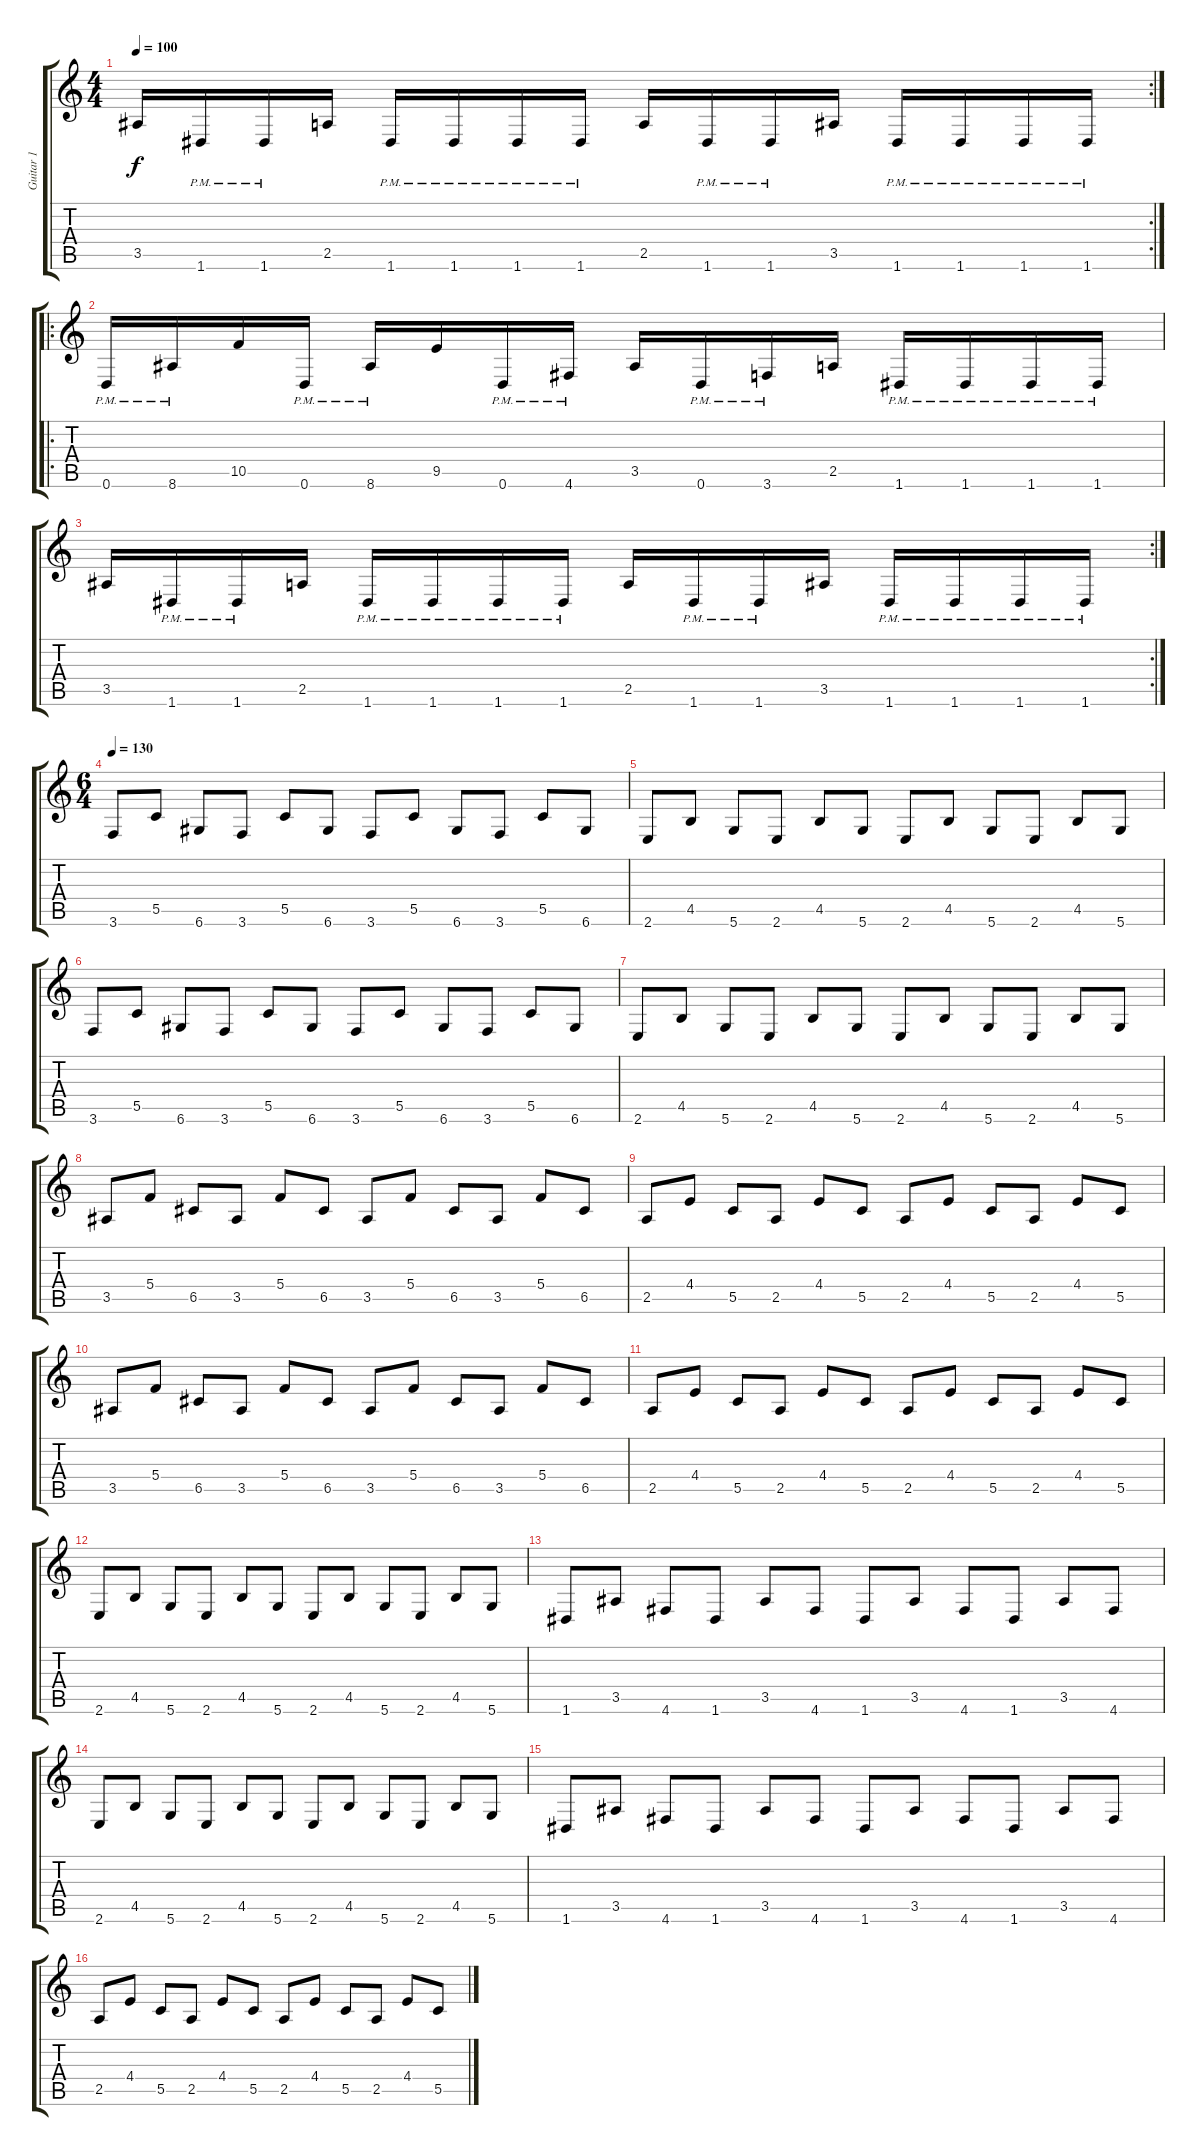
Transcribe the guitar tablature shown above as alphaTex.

\track ("Guitar 1" "Guitar 1") {instrument distortionguitar}
\staff {score tabs}
\tuning (D4 A3 F3 C3 G2 D2) {hide}
\rc 2
\ts (4 4)
\tempo 100
\clef g2
\ks c
3.5.16{dy f} 1.6{pm}.16 1.6{pm}.16 2.5.16 1.6{pm}.16 1.6{pm}.16 1.6{pm}.16 1.6{pm}.16 2.5.16 1.6{pm}.16 1.6{pm}.16 3.5.16 1.6{pm}.16 1.6{pm}.16 1.6{pm}.16 1.6{pm}.16 |
\ro
0.6{pm}.16 8.6{pm}.16 10.5.16 0.6{pm}.16 8.6{pm}.16 9.5.16 0.6{pm}.16 4.6{pm}.16 3.5.16 0.6{pm}.16 3.6{pm}.16 2.5.16 1.6{pm}.16 1.6{pm}.16 1.6{pm}.16 1.6{pm}.16 |
\rc 2
3.5.16 1.6{pm}.16 1.6{pm}.16 2.5.16 1.6{pm}.16 1.6{pm}.16 1.6{pm}.16 1.6{pm}.16 2.5.16 1.6{pm}.16 1.6{pm}.16 3.5.16 1.6{pm}.16 1.6{pm}.16 1.6{pm}.16 1.6{pm}.16 |
\ts (6 4)
\tempo 130
3.6.8 5.5.8 6.6.8 3.6.8 5.5.8 6.6.8 3.6.8 5.5.8 6.6.8 3.6.8 5.5.8 6.6.8 |
2.6.8 4.5.8 5.6.8 2.6.8 4.5.8 5.6.8 2.6.8 4.5.8 5.6.8 2.6.8 4.5.8 5.6.8 |
3.6.8 5.5.8 6.6.8 3.6.8 5.5.8 6.6.8 3.6.8 5.5.8 6.6.8 3.6.8 5.5.8 6.6.8 |
2.6.8 4.5.8 5.6.8 2.6.8 4.5.8 5.6.8 2.6.8 4.5.8 5.6.8 2.6.8 4.5.8 5.6.8 |
3.5.8 5.4.8 6.5.8 3.5.8 5.4.8 6.5.8 3.5.8 5.4.8 6.5.8 3.5.8 5.4.8 6.5.8 |
2.5.8 4.4.8 5.5.8 2.5.8 4.4.8 5.5.8 2.5.8 4.4.8 5.5.8 2.5.8 4.4.8 5.5.8 |
3.5.8 5.4.8 6.5.8 3.5.8 5.4.8 6.5.8 3.5.8 5.4.8 6.5.8 3.5.8 5.4.8 6.5.8 |
2.5.8 4.4.8 5.5.8 2.5.8 4.4.8 5.5.8 2.5.8 4.4.8 5.5.8 2.5.8 4.4.8 5.5.8 |
2.6.8 4.5.8 5.6.8 2.6.8 4.5.8 5.6.8 2.6.8 4.5.8 5.6.8 2.6.8 4.5.8 5.6.8 |
1.6.8 3.5.8 4.6.8 1.6.8 3.5.8 4.6.8 1.6.8 3.5.8 4.6.8 1.6.8 3.5.8 4.6.8 |
2.6.8 4.5.8 5.6.8 2.6.8 4.5.8 5.6.8 2.6.8 4.5.8 5.6.8 2.6.8 4.5.8 5.6.8 |
1.6.8 3.5.8 4.6.8 1.6.8 3.5.8 4.6.8 1.6.8 3.5.8 4.6.8 1.6.8 3.5.8 4.6.8 |
2.5.8 4.4.8 5.5.8 2.5.8 4.4.8 5.5.8 2.5.8 4.4.8 5.5.8 2.5.8 4.4.8 5.5.8
